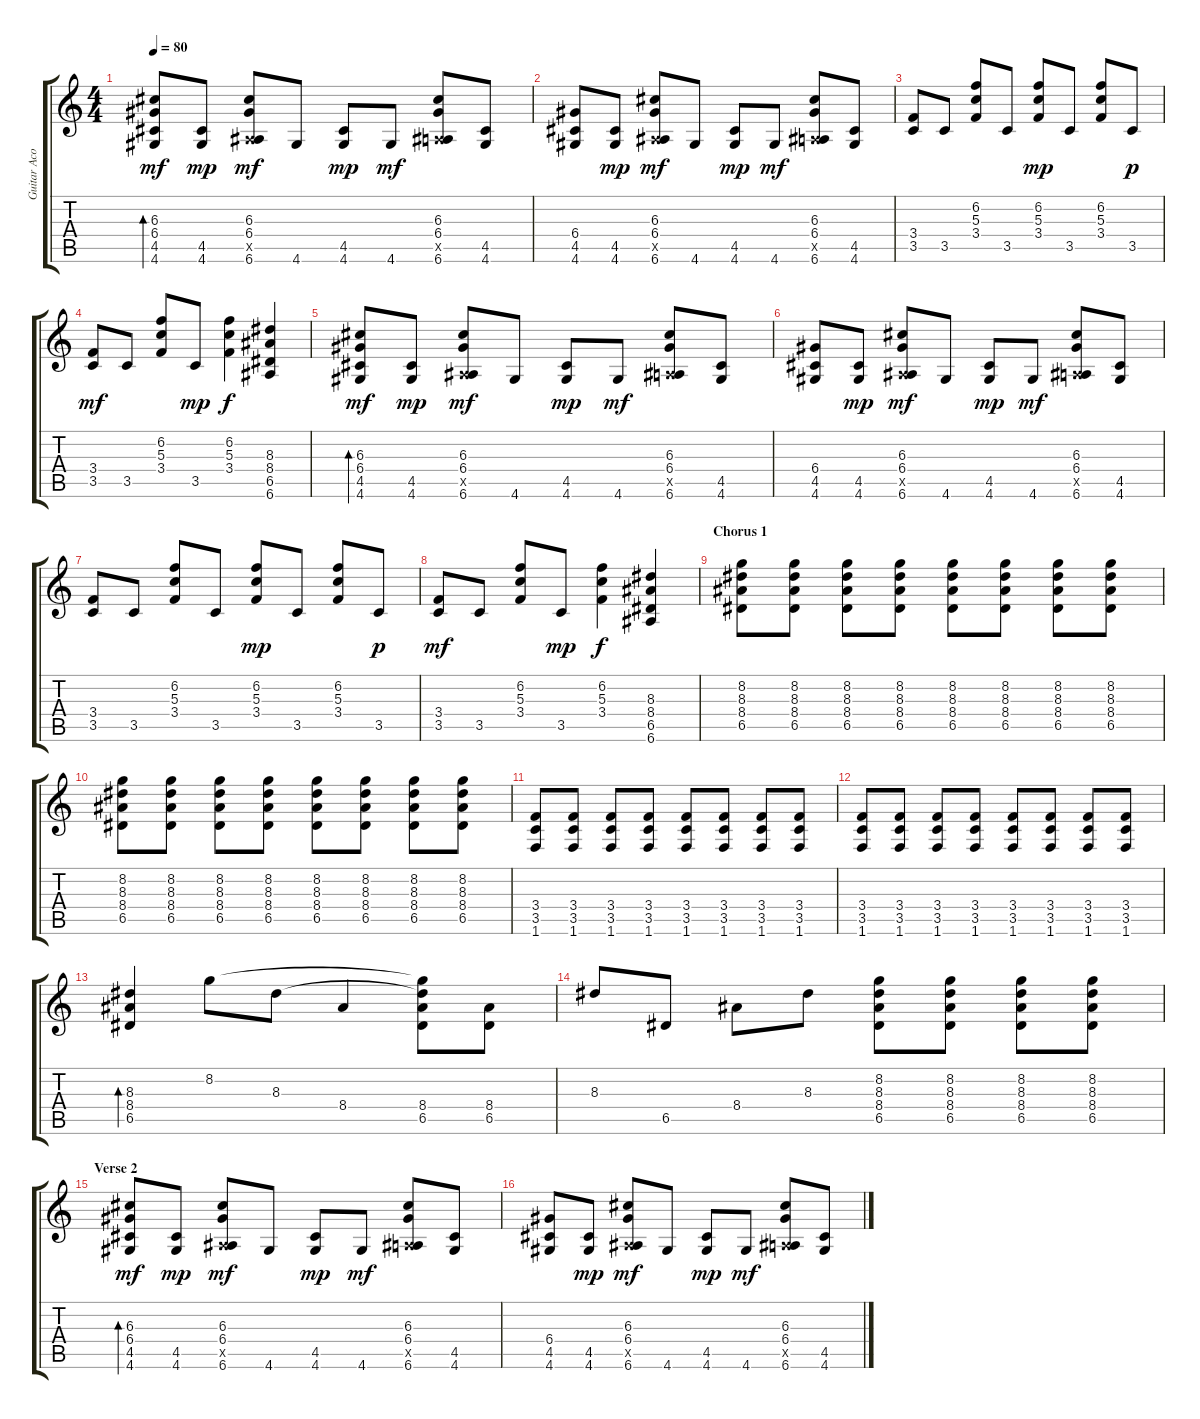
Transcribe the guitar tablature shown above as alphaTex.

\track ("Guitar Acoustic" "Guitar Aco") {instrument acousticguitarsteel}
\staff {score tabs}
\tuning (E4 B3 G3 D3 A2 E2) {hide}
\ts (4 4)
\tempo 80
\clef g2
\ks c
(6.3 6.4 4.5 4.6).8{bd 30 dy mf} (4.5 4.6).8{dy mp} (6.3 6.4 0.5{x} 6.6).8{dy mf} 4.6.8 (4.5 4.6).8{dy mp} 4.6.8{dy mf} (6.3 6.4 0.5{x} 6.6).8 (4.5 4.6).8 |
(6.4 4.5 4.6).8 (4.5 4.6).8{dy mp} (6.3 6.4 0.5{x} 6.6).8{dy mf} 4.6.8 (4.5 4.6).8{dy mp} 4.6.8{dy mf} (6.3 6.4 0.5{x} 6.6).8 (4.5 4.6).8 |
(3.4 3.5).8 3.5.8 (6.2 5.3 3.4).8 3.5.8 (6.2 5.3 3.4).8{dy mp} 3.5.8 (6.2 5.3 3.4).8 3.5.8{dy p} |
(3.4 3.5).8{dy mf} 3.5.8 (6.2 5.3 3.4).8 3.5.8{dy mp} (6.2 5.3 3.4).4{dy f} (8.3 8.4 6.5 6.6).4 |
(6.3 6.4 4.5 4.6).8{bd 30 dy mf} (4.5 4.6).8{dy mp} (6.3 6.4 0.5{x} 6.6).8{dy mf} 4.6.8 (4.5 4.6).8{dy mp} 4.6.8{dy mf} (6.3 6.4 0.5{x} 6.6).8 (4.5 4.6).8 |
(6.4 4.5 4.6).8 (4.5 4.6).8{dy mp} (6.3 6.4 0.5{x} 6.6).8{dy mf} 4.6.8 (4.5 4.6).8{dy mp} 4.6.8{dy mf} (6.3 6.4 0.5{x} 6.6).8 (4.5 4.6).8 |
(3.4 3.5).8 3.5.8 (6.2 5.3 3.4).8 3.5.8 (6.2 5.3 3.4).8{dy mp} 3.5.8 (6.2 5.3 3.4).8 3.5.8{dy p} |
(3.4 3.5).8{dy mf} 3.5.8 (6.2 5.3 3.4).8 3.5.8{dy mp} (6.2 5.3 3.4).4{dy f} (8.3 8.4 6.5 6.6).4 |
\section ("" "Chorus 1")
(8.2 8.3 8.4 6.5).8 (8.2 8.3 8.4 6.5).8 (8.2 8.3 8.4 6.5).8 (8.2 8.3 8.4 6.5).8 (8.2 8.3 8.4 6.5).8 (8.2 8.3 8.4 6.5).8 (8.2 8.3 8.4 6.5).8 (8.2 8.3 8.4 6.5).8 |
(8.2 8.3 8.4 6.5).8 (8.2 8.3 8.4 6.5).8 (8.2 8.3 8.4 6.5).8 (8.2 8.3 8.4 6.5).8 (8.2 8.3 8.4 6.5).8 (8.2 8.3 8.4 6.5).8 (8.2 8.3 8.4 6.5).8 (8.2 8.3 8.4 6.5).8 |
(3.4 3.5 1.6).8 (3.4 3.5 1.6).8 (3.4 3.5 1.6).8 (3.4 3.5 1.6).8 (3.4 3.5 1.6).8 (3.4 3.5 1.6).8 (3.4 3.5 1.6).8 (3.4 3.5 1.6).8 |
(3.4 3.5 1.6).8 (3.4 3.5 1.6).8 (3.4 3.5 1.6).8 (3.4 3.5 1.6).8 (3.4 3.5 1.6).8 (3.4 3.5 1.6).8 (3.4 3.5 1.6).8 (3.4 3.5 1.6).8 |
(8.3 8.4 6.5).4{bd 30} 8.2.8 8.3.8 8.4.4 (8.2{t} 8.3{t} 8.4 6.5).8 (8.4 6.5).8 |
8.3.8 6.5.8 8.4.8 8.3.8 (8.2 8.3 8.4 6.5).8 (8.2 8.3 8.4 6.5).8 (8.2 8.3 8.4 6.5).8 (8.2 8.3 8.4 6.5).8 |
\section ("" "Verse 2")
(6.3 6.4 4.5 4.6).8{bd 30 dy mf} (4.5 4.6).8{dy mp} (6.3 6.4 0.5{x} 6.6).8{dy mf} 4.6.8 (4.5 4.6).8{dy mp} 4.6.8{dy mf} (6.3 6.4 0.5{x} 6.6).8 (4.5 4.6).8 |
(6.4 4.5 4.6).8 (4.5 4.6).8{dy mp} (6.3 6.4 0.5{x} 6.6).8{dy mf} 4.6.8 (4.5 4.6).8{dy mp} 4.6.8{dy mf} (6.3 6.4 0.5{x} 6.6).8 (4.5 4.6).8
